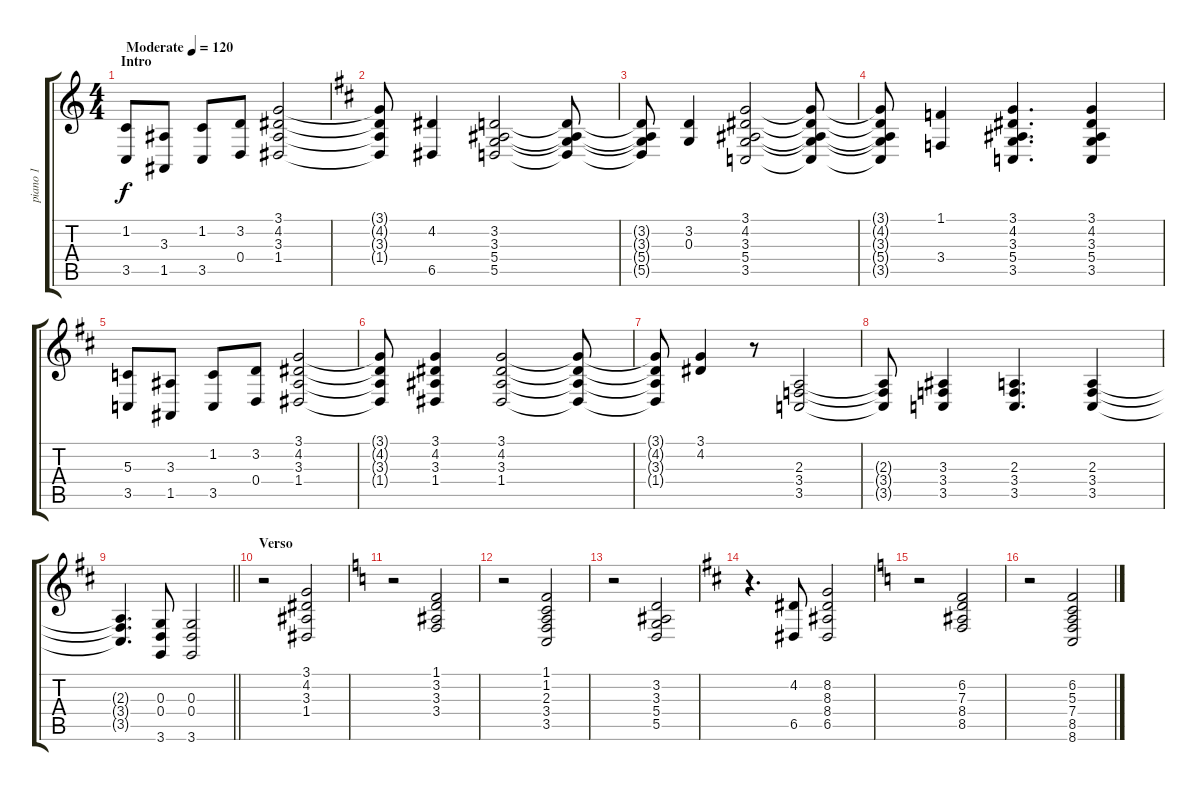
\track ("piano 1" "piano 1") {instrument brightacousticpiano}
\staff {score tabs}
\tuning (E4 B3 G3 D3 A2 E2) {hide}
\ts (4 4)
\section ("" "Intro")
\tempo (120 "Moderate")
\clef g2
\ks c
(1.2 3.5).8{dy f instrument brightacousticpiano} (3.3 1.5).8 (1.2 3.5).8 (3.2 0.4).8 (3.1 4.2 3.3 1.4).2 |
\ks d
(3.1{t} 4.2{t} 3.3{t} 1.4{t}).8 (4.2 6.5).4 (3.2 3.3 5.4 5.5).2 (3.2{t} 3.3{t} 5.4{t} 5.5{t}).8 |
(3.2{t} 3.3{t} 5.4{t} 5.5{t}).8 (3.2 0.3).4 (3.1 4.2 3.3 5.4 3.5).2 (3.1{t} 4.2{t} 3.3{t} 5.4{t} 3.5{t}).8 |
(3.1{t} 4.2{t} 3.3{t} 5.4{t} 3.5{t}).8 (1.1 3.4).4 (3.1 4.2 3.3 5.4 3.5).4{d} (3.1 4.2 3.3 5.4 3.5).4 |
(5.3 3.5).8 (3.3 1.5).8 (1.2 3.5).8 (3.2 0.4).8 (3.1 4.2 3.3 1.4).2 |
(3.1{t} 4.2{t} 3.3{t} 1.4{t}).8 (3.1 4.2 3.3 1.4).4 (3.1 4.2 3.3 1.4).2 (3.1{t} 4.2{t} 3.3{t} 1.4{t}).8 |
(3.1{t} 4.2{t} 3.3{t} 1.4{t}).8 (3.1 4.2).4 r.8 (2.3 3.4 3.5).2 |
(2.3{t} 3.4{t} 3.5{t}).8 (3.3 3.4 3.5).4 (2.3 3.4 3.5).4{d} (2.3 3.4 3.5).4 |
\barLineRight lightlight
(2.3{t} 3.4{t} 3.5{t}).4{d} (0.3 0.4 3.6).8 (0.3 0.4 3.6).2 |
\section ("" "Verso")
r.2 (3.1 4.2 3.3 1.4).2 |
\ks c
r.2 (1.1 3.2 3.3 3.4).2 |
r.2 (1.1 1.2 2.3 3.4 3.5).2 |
r.2 (3.2 3.3 5.4 5.5).2 |
\ks d
r.4{d} (4.2 6.5).8 (8.2 8.3 8.4 6.5).2 |
\ks c
r.2 (6.2 7.3 8.4 8.5).2 |
r.2 (6.2 5.3 7.4 8.5 8.6).2
